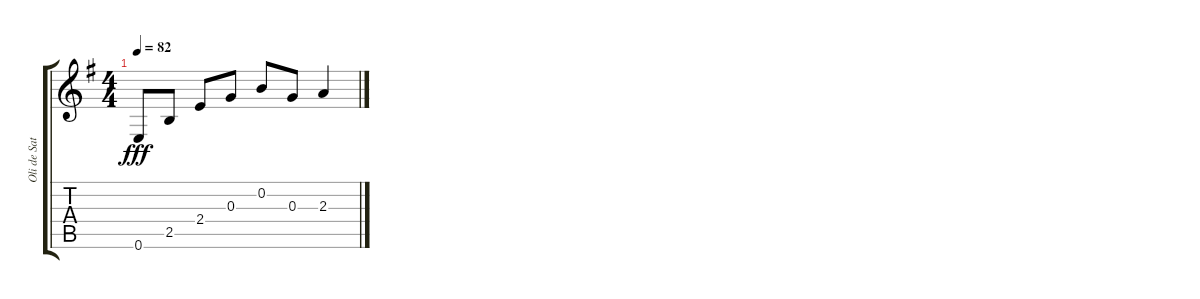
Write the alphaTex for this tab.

\track ("Oli de Sat (guitare acoustique)" "Oli de Sat") {instrument acousticguitarsteel}
\staff {score tabs}
\tuning (E4 B3 G3 D3 A2 E2) {hide}
\ts (4 4)
\tempo 82
\clef g2
\ks g
0.6.8{dy fff} 2.5.8 2.4.8 0.3.8 0.2.8 0.3.8 2.3.4
